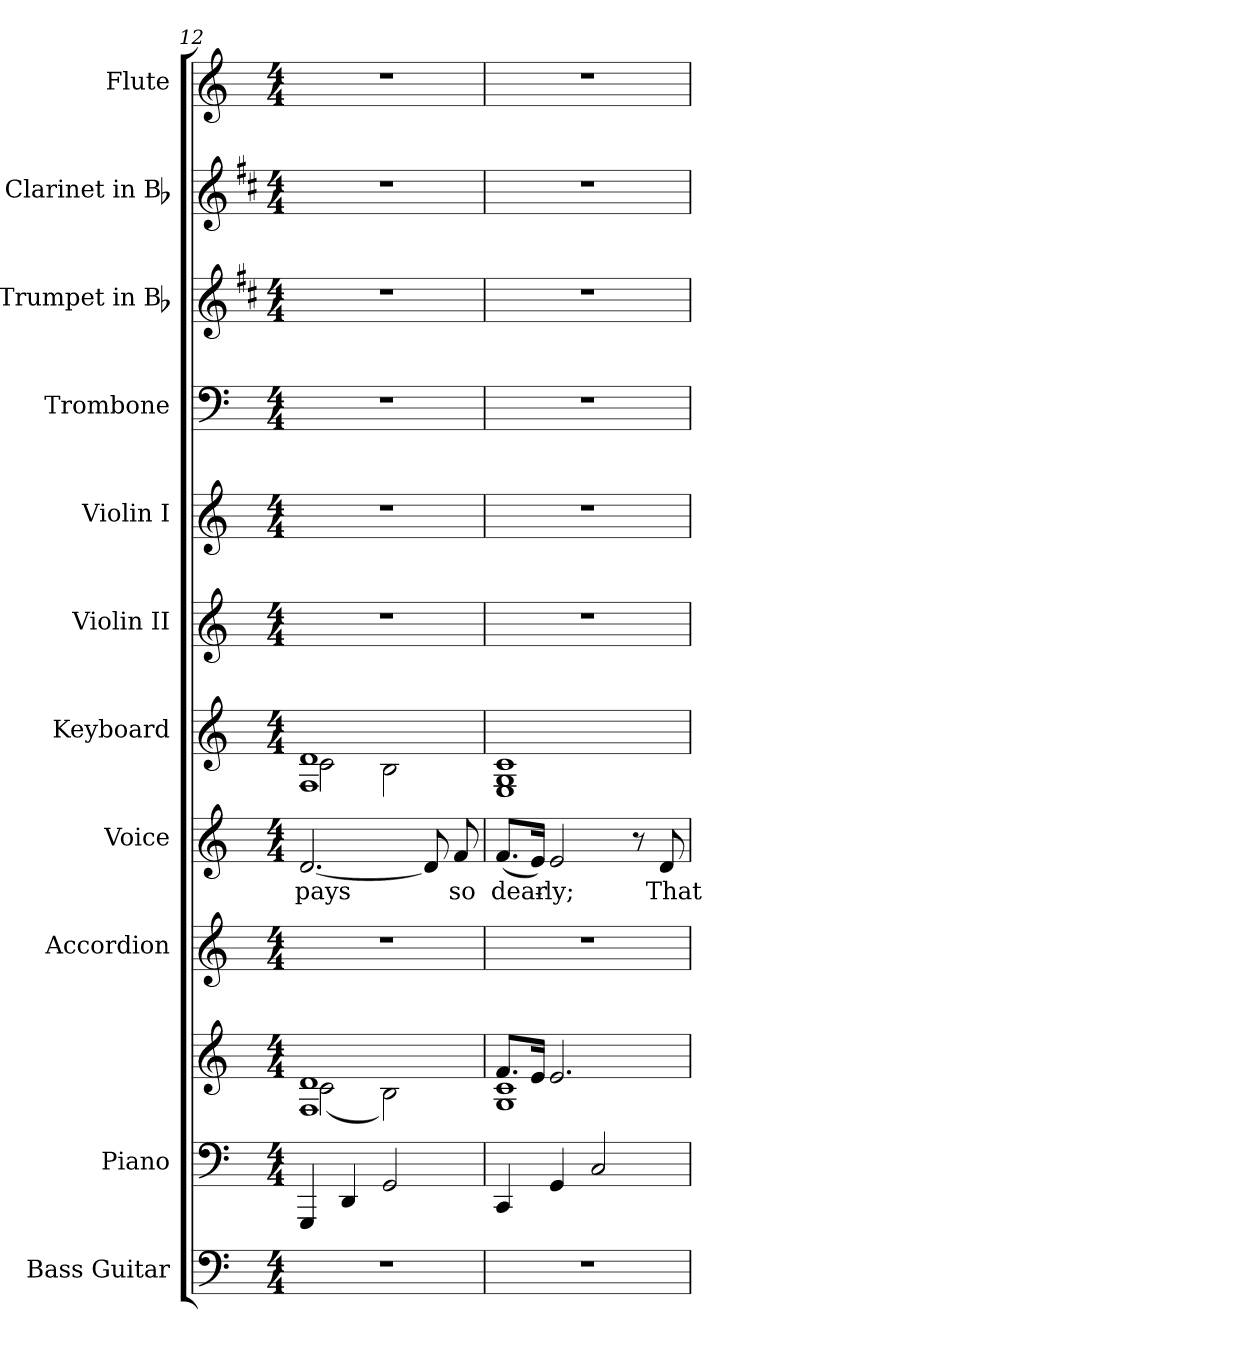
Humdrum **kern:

**kern	**kern	**kern	**kern	**kern	**text	**kern	**kern	**kern	**kern	**kern	**kern	**kern
*part11	*part10	*part10	*part9	*part8	*part8	*part7	*part6	*part5	*part4	*part3	*part2	*part1
*staff12	*staff11	*staff10	*staff9	*staff8	*staff8	*staff7	*staff6	*staff5	*staff4	*staff3	*staff2	*staff1
*I"Bass Guitar	*I"Piano	*	*I"Accordion	*I"Voice	*	*I"Keyboard	*I"Violin II	*I"Violin I	*I"Trombone	*I"Trumpet in Bb	*I"Clarinet in Bb	*I"Flute
*I'Bass	*I'Pno.	*	*I'Accord.	*I'Voice	*	*I'Kbd.	*I'Vln. II	*I'Vln. I	*I'Tbn.	*I'Tpt.	*I'Cl.	*I'Fl.
*clefF4	*clefF4	*clefG2	*clefG2	*clefG2	*	*clefG2	*clefG2	*clefG2	*clefF4	*clefG2	*clefG2	*clefG2
*ITrd7c12	*	*	*	*	*	*	*	*	*ITrd8c14	*ITrd1c2	*ITrd1c2	*
*k[]	*k[]	*k[]	*k[]	*k[]	*	*k[]	*k[]	*k[]	*k[]	*k[]	*k[]	*k[]
*C:	*C:	*C:	*C:	*C:	*	*C:	*C:	*C:	*C:	*C:	*C:	*C:
*M4/4	*M4/4	*M4/4	*M4/4	*M4/4	*	*M4/4	*M4/4	*M4/4	*M4/4	*M4/4	*M4/4	*M4/4
=12	=12	=12	=12	=12	=12	=12	=12	=12	=12	=12	=12	=12
*	*	*^	*	*	*	*	*	*	*	*	*	*
!	!	!	!	!	!	!LO:LY:b:color=#000000	!	!	!	!	!	!	!
*	*	*	*	*	*	*	*^	*	*	*	*	*	*
1r	4GGGi/	1Fi 1di	(2ci\	1r	[<2.di/	pays	1Fi 1di	2ci\	1r	1r	1r	1r	1r	1r
.	4DDi/	.	.	.	.	.	.	.	.	.	.	.	.	.
.	2GGi/	.	2Bi\)	.	.	.	.	2Bi\	.	.	.	.	.	.
.	.	.	.	.	8di/]	.	.	.	.	.	.	.	.	.
!	!	!	!	!	!	!LO:LY:b:color=#000000	!	!	!	!	!	!	!	!
.	.	.	.	.	8fi/	so	.	.	.	.	.	.	.	.
*	*	*	*	*	*	*	*v	*v	*	*	*	*	*	*
=13	=13	=13	=13	=13	=13	=13	=13	=13	=13	=13	=13	=13	=13
!	!	!	!	!	!	!LO:LY:b:color=#000000	!	!	!	!	!	!	!
1r	4CCi/	8.fi/L	1Gi 1ci	1r	(8.fi/L	dear-	1Ei 1Gi 1ci	1r	1r	1r	1r	1r	1r
.	.	16ei/Jk	.	.	16ei/Jk)	.	.	.	.	.	.	.	.
!	!	!	!	!	!	!LO:LY:b:color=#000000	!	!	!	!	!	!	!
.	4GGi/	2.ei/	.	.	2ei/	-ly;	.	.	.	.	.	.	.
.	2Ci/	.	.	.	.	.	.	.	.	.	.	.	.
.	.	.	.	.	8r	.	.	.	.	.	.	.	.
!	!	!	!	!	!	!LO:LY:b:color=#000000	!	!	!	!	!	!	!
.	.	.	.	.	8di/	That	.	.	.	.	.	.	.
*	*	*v	*v	*	*	*	*	*	*	*	*	*	*
=	=	=	=	=	=	=	=	=	=	=	=	=
*-	*-	*-	*-	*-	*-	*-	*-	*-	*-	*-	*-	*-
